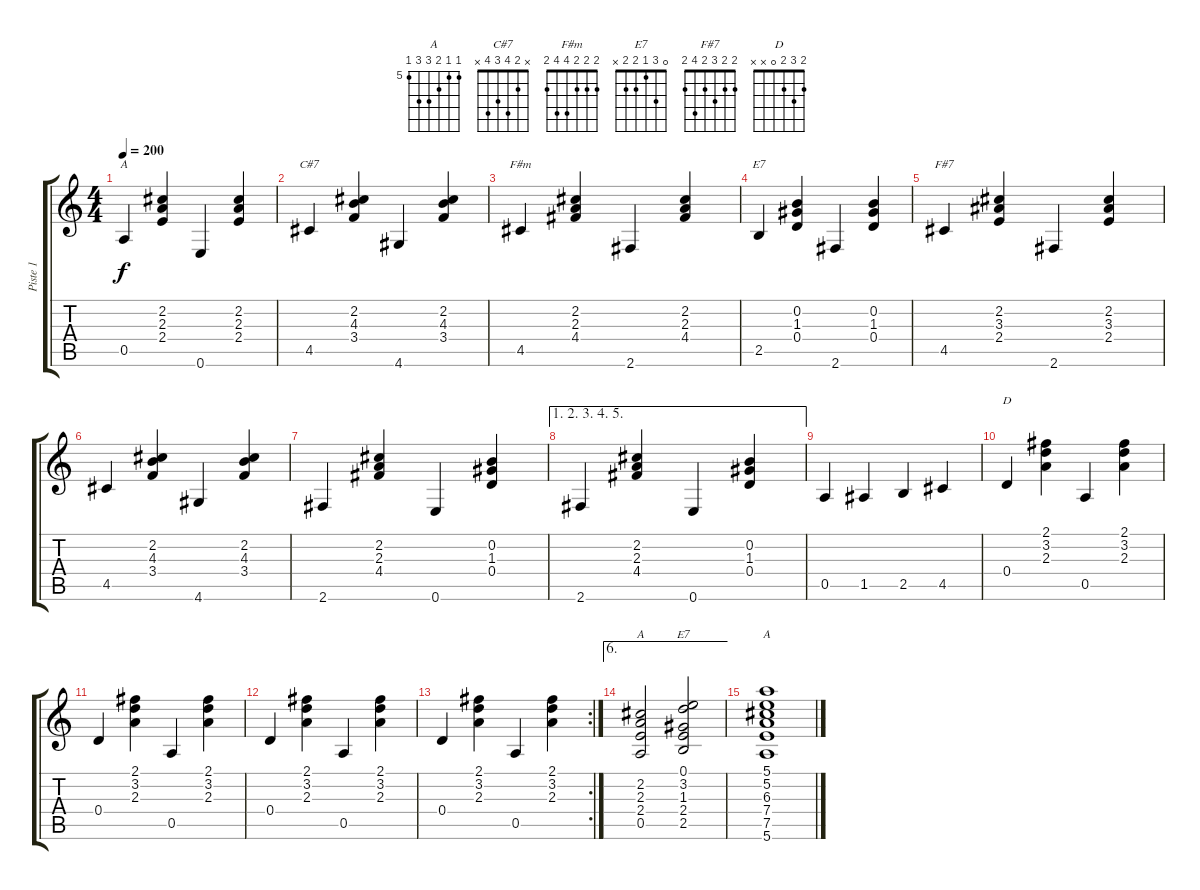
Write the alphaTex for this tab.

\track ("Piste 1" "Piste 1") {instrument acousticguitarnylon}
\staff {score tabs}
\tuning (E4 B3 G3 D3 A2 E2) {hide}
\chord ("A" 0 2 2 2 0 x)
\chord ("C#7" x 2 4 3 4 x)
\chord ("F#m" 2 2 2 4 4 2)
\chord ("E7" 0 0 1 0 2 0)
\chord ("F#7" 2 2 3 2 4 2)
\chord ("D" 2 3 2 0 x x)
\chord ("A" x 2 2 2 0 x)
\chord ("E7" 0 3 1 2 2 x)
\chord ("A" 5 5 6 7 7 5) {firstfret 5}
\ts (4 4)
\tempo 200
\clef g2
\ks c
0.5.4{ch "A" dy f} (2.2 2.3 2.4).4 0.6.4 (2.2 2.3 2.4).4 |
4.5.4{ch "C#7"} (2.2 4.3 3.4).4 4.6.4 (2.2 4.3 3.4).4 |
4.5.4{ch "F#m"} (2.2 2.3 4.4).4 2.6.4 (2.2 2.3 4.4).4 |
2.5.4{ch "E7"} (0.2 1.3 0.4).4 2.6.4 (0.2 1.3 0.4).4 |
4.5.4{ch "F#7"} (2.2 3.3 2.4).4 2.6.4 (2.2 3.3 2.4).4 |
4.5.4 (2.2 4.3 3.4).4 4.6.4 (2.2 4.3 3.4).4 |
2.6.4 (2.2 2.3 4.4).4 0.6.4 (0.2 1.3 0.4).4 |
\ae (1 2 3 4 5)
2.6.4 (2.2 2.3 4.4).4 0.6.4 (0.2 1.3 0.4).4 |
0.5.4 1.5.4 2.5.4 4.5.4 |
0.4.4{ch "D"} (2.1 3.2 2.3).4 0.5.4 (2.1 3.2 2.3).4 |
0.4.4 (2.1 3.2 2.3).4 0.5.4 (2.1 3.2 2.3).4 |
0.4.4 (2.1 3.2 2.3).4 0.5.4 (2.1 3.2 2.3).4 |
\rc 2
0.4.4 (2.1 3.2 2.3).4 0.5.4 (2.1 3.2 2.3).4 |
\ae 6
(2.2 2.3 2.4 0.5).2{ch "A"} (0.1 3.2 1.3 2.4 2.5).2{ch "E7"} |
(5.1 5.2 6.3 7.4 7.5 5.6).1{ch "A"}
